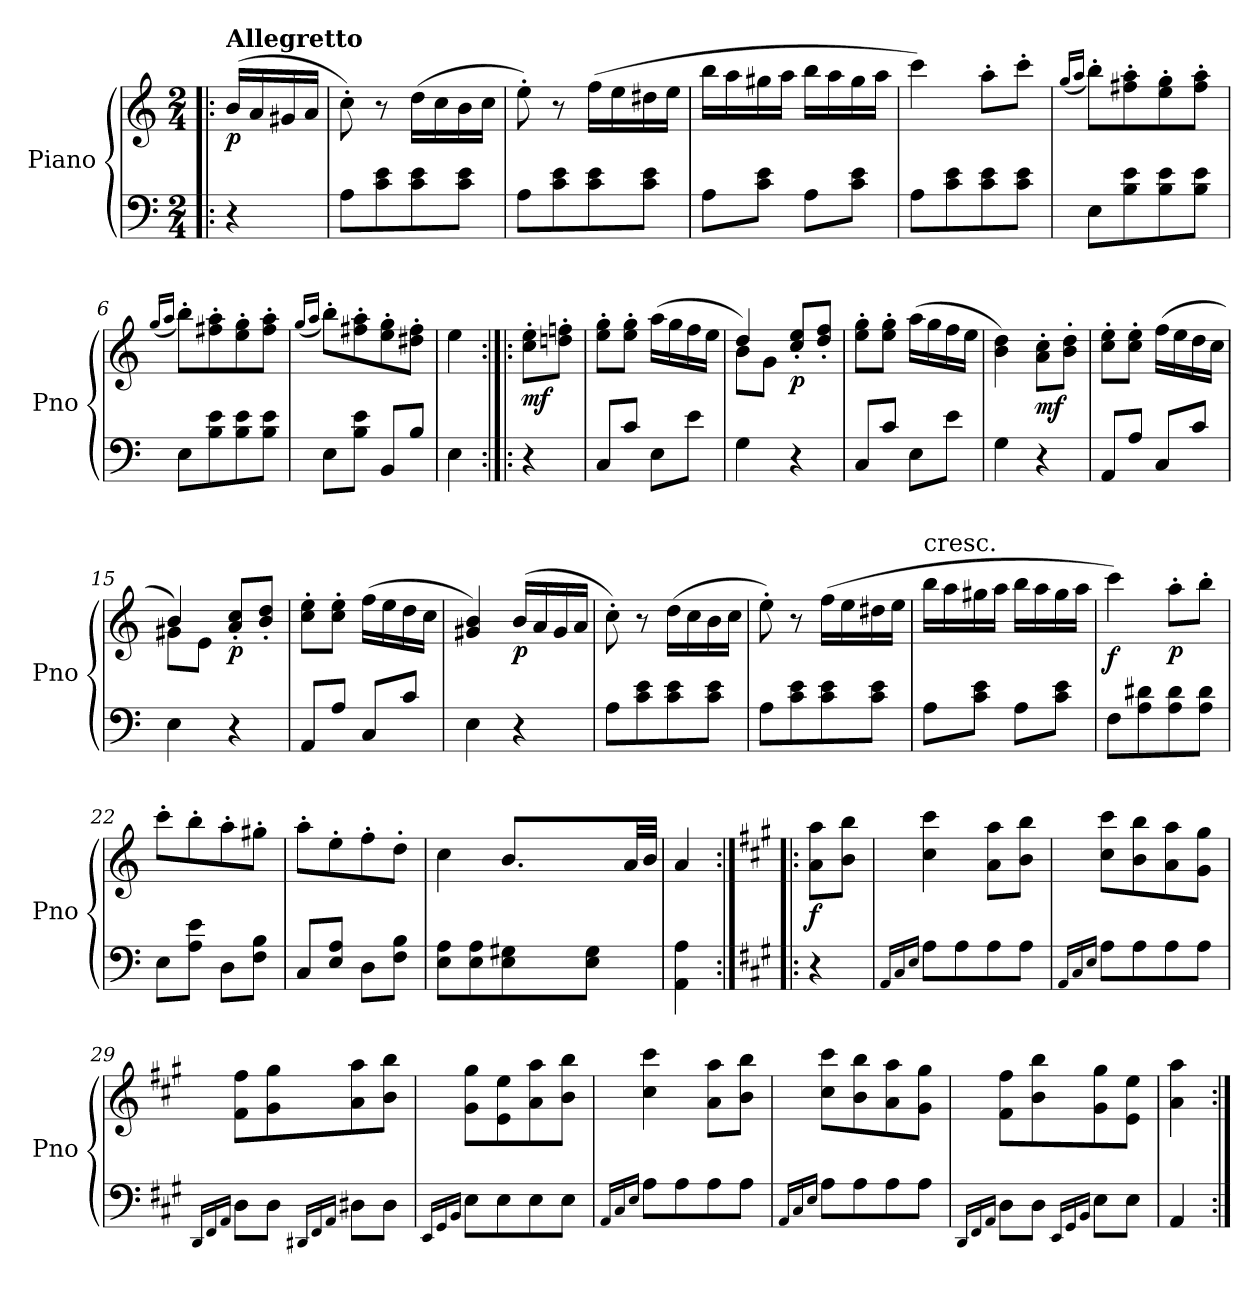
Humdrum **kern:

**kern	**kern	**dynam
*part1	*part1	*part1
*staff2	*staff1	*staff1/2
*I"Piano	*	*
*I'Pno	*	*
*clefF4	*clefG2	*
*k[]	*k[]	*
*M2/4	*M2/4	*
=!|:	=!|:	=!|:
!	!LO:TX:a:B:t=Allegretto	!
!	!	!LO:DY:b
4r	(<16b/LL	p
.	16a/	.
.	16g#X/	.
.	16a/JJ	.
=1	=1	=1
8A\L	8cc'\)	.
8c\ 8e\	8r	.
8c\ 8e\	(>16dd\LL	.
.	16cc\	.
8c\ 8e\J	16b\	.
.	16cc\JJ	.
=2	=2	=2
8A\L	8ee'\)	.
8c\ 8e\	8r	.
8c\ 8e\	(>16ff\LL	.
.	16ee\	.
8c\ 8e\J	16dd#X\	.
.	16ee\JJ	.
=3	=3	=3
8A\L	16bb\LL	.
.	16aa\	.
8c\ 8e\J	16gg#X\	.
.	16aa\JJ	.
8A\L	16bb\LL	.
.	16aa\	.
8c\ 8e\J	16gg#\	.
.	16aa\JJ	.
=4	=4	=4
8A\L	4ccc\)	.
8c\ 8e\	.	.
8c\ 8e\	8aa'\L	.
8c\ 8e\J	8ccc'\J	.
!!LO:LB:g=z
=5	=5	=5
.	(<16qgg/LL	.
.	16qaa/JJ	.
8E\L	8bb'\L)	.
8B\ 8e\	8ff#X\' 8aa\'	.
8B\ 8e\	8ee\' 8gg\'	.
8B\ 8e\J	8ff#\' 8aa\'J	.
=6	=6	=6
.	(<16qgg/LL	.
.	16qaa/JJ	.
8E\L	8bb'\L)	.
8B\ 8e\	8ff#X\' 8aa\'	.
8B\ 8e\	8ee\' 8gg\'	.
8B\ 8e\J	8ff#\' 8aa\'J	.
=7	=7	=7
.	(<16qgg/LL	.
.	16qaa/JJ	.
8E\L	8bb'\L)	.
8B\ 8e\J	8ff#X\' 8aa\'	.
8BB/L	8ee\' 8gg\'	.
8B/J	8dd#X\' 8ff#\'J	.
=8	=8	=8
4E\	4ee\	.
!!LO:LB:g=z
=9:|!|:	=9:|!|:	=9:|!|:
!	!	!LO:DY:b
4r	8cc\' 8ee\'L	mf
.	8ddn\' 8ffn\'J	.
=10	=10	=10
8C/L	8ee\' 8gg\'L	.
8c/J	8ee\' 8gg\'J	.
8E\L	(>16aa\LL	.
.	16gg\	.
8e\J	16ff\	.
.	16ee\JJ	.
=11	=11	=11
*	*^	*
4G\	4dd/)	8b\L	.
.	.	8g\J	.
!	!	!	!LO:DY:b
4r	8cc/' 8ee/'L	4ryy	p
.	8dd/' 8ff/'J	.	.
*	*v	*v	*
=12	=12	=12
8C/L	8ee\' 8gg\'L	.
8c/J	8ee\' 8gg\'J	.
8E\L	(>16aa\LL	.
.	16gg\	.
8e\J	16ff\	.
.	16ee\JJ	.
=13	=13	=13
4G\	4b\ 4dd\)	.
!	!	!LO:DY:b
4r	8a\' 8cc\'L	mf
.	8b\' 8dd\'J	.
=14	=14	=14
8AA/L	8cc\' 8ee\'L	.
8A/J	8cc\' 8ee\'J	.
8C/L	(>16ff\LL	.
.	16ee\	.
8c/J	16dd\	.
.	16cc\JJ	.
=15	=15	=15
*	*^	*
4E\	4b/)	8g#X\L	.
.	.	8e\J	.
!	!	!	!LO:DY:b
4r	8a/' 8cc/'L	4ryy	p
.	8b/' 8dd/'J	.	.
*	*v	*v	*
!!LO:LB:g=z
=16	=16	=16
8AA/L	8cc\' 8ee\'L	.
8A/J	8cc\' 8ee\'J	.
8C/L	(>16ff\LL	.
.	16ee\	.
8c/J	16dd\	.
.	16cc\JJ	.
=17	=17	=17
4E\	4g#X/ 4b/)	.
!	!	!LO:DY:b
4r	(<16b/LL	p
.	16a/	.
.	16g#/	.
.	16a/JJ	.
=18	=18	=18
8A\L	8cc'\)	.
8c\ 8e\	8r	.
8c\ 8e\	(>16dd\LL	.
.	16cc\	.
8c\ 8e\J	16b\	.
.	16cc\JJ	.
=19	=19	=19
8A\L	8ee'\)	.
8c\ 8e\	8r	.
8c\ 8e\	(>16ff\LL	.
.	16ee\	.
8c\ 8e\J	16dd#X\	.
.	16ee\JJ	.
=20	=20	=20
!	!LO:TX:a:t=cresc.	!
8A\L	16bb\LL	.
.	16aa\	.
8c\ 8e\J	16gg#X\	.
.	16aa\JJ	.
8A\L	16bb\LL	.
.	16aa\	.
8c\ 8e\J	16gg#\	.
.	16aa\JJ	.
=21	=21	=21
!	!	!LO:DY:b
8F\L	4ccc\)	f
8A\ 8d#X\	.	.
!	!	!LO:DY:b
8A\ 8d#\	8aa'\L	p
8A\ 8d#\J	8bb'\J	.
!!LO:LB:g=z
=22	=22	=22
8E\L	8ccc'\L	.
8A\ 8e\J	8bb'\	.
8D\L	8aa'\	.
8F\ 8B\J	8gg#X'\J	.
=23	=23	=23
8C/L	8aa'\L	.
8E/ 8A/J	8ee'\	.
8D\L	8ff'\	.
8F\ 8B\J	8dd'\J	.
=24	=24	=24
*	*^	*
8E\ 8A\L	4cc\	4ryy	.
8E\ 8A\	.	.	.
8E\ 8G#X\	8.b/L	32ccLLLyy	.
.	.	32byy	.
.	.	32ccyy	.
.	.	32byy	.
8E\ 8G#\J	.	32ccyy	.
.	.	32bJJJyy	.
.	32a/LL	16ryy	.
.	32b/JJJ	.	.
*	*v	*v	*
=25	=25	=25
4AA\ 4A\	4a/	.
!!LO:PB:g=z
=26:|!|:	=26:|!|:	=26:|!|:
*k[f#c#g#]	*k[f#c#g#]	*
*A:	*A:	*
!	!	!LO:DY:b
4r	8a\ 8aa\L	f
.	8b\ 8bb\J	.
=27	=27	=27
16qAA/LL	.	.
16qC#/	.	.
16qE/JJ	.	.
8A\L	4cc#\ 4ccc#\	.
8A\	.	.
8A\	8a\ 8aa\L	.
8A\J	8b\ 8bb\J	.
=28	=28	=28
16qAA/LL	.	.
16qC#/	.	.
16qE/JJ	.	.
8A\L	8cc#\ 8ccc#\L	.
8A\	8b\ 8bb\	.
8A\	8a\ 8aa\	.
8A\J	8g#\ 8gg#\J	.
=29	=29	=29
16qDD/LL	.	.
16qFF#/	.	.
16qAA/JJ	.	.
8D\L	8f#\ 8ff#\L	.
8D\J	8g#\ 8gg#\	.
16qDD#X/LL	.	.
16qFF#/	.	.
16qAA/JJ	.	.
8D#X\L	8a\ 8aa\	.
8D#\J	8b\ 8bb\J	.
=30	=30	=30
16qEE/LL	.	.
16qGG#/	.	.
16qBB/JJ	.	.
8E\L	8g#\ 8gg#\L	.
8E\	8e\ 8ee\	.
8E\	8a\ 8aa\	.
8E\J	8b\ 8bb\J	.
!!LO:LB:g=z
=31	=31	=31
16qAA/LL	.	.
16qC#/	.	.
16qE/JJ	.	.
8A\L	4cc#\ 4ccc#\	.
8A\	.	.
8A\	8a\ 8aa\L	.
8A\J	8b\ 8bb\J	.
=32	=32	=32
16qAA/LL	.	.
16qC#/	.	.
16qE/JJ	.	.
8A\L	8cc#\ 8ccc#\L	.
8A\	8b\ 8bb\	.
8A\	8a\ 8aa\	.
8A\J	8g#\ 8gg#\J	.
=33	=33	=33
16qDD/LL	.	.
16qFF#/	.	.
16qAA/JJ	.	.
8D\L	8f#\ 8ff#\L	.
8D\J	8b\ 8bb\	.
16qEE/LL	.	.
16qGG#/	.	.
16qBB/JJ	.	.
8E\L	8g#\ 8gg#\	.
8E\J	8e\ 8ee\J	.
=34	=34	=34
4AA/	4a\ 4aa\	.
=:|!	=:|!	=:|!
*-	*-	*-
